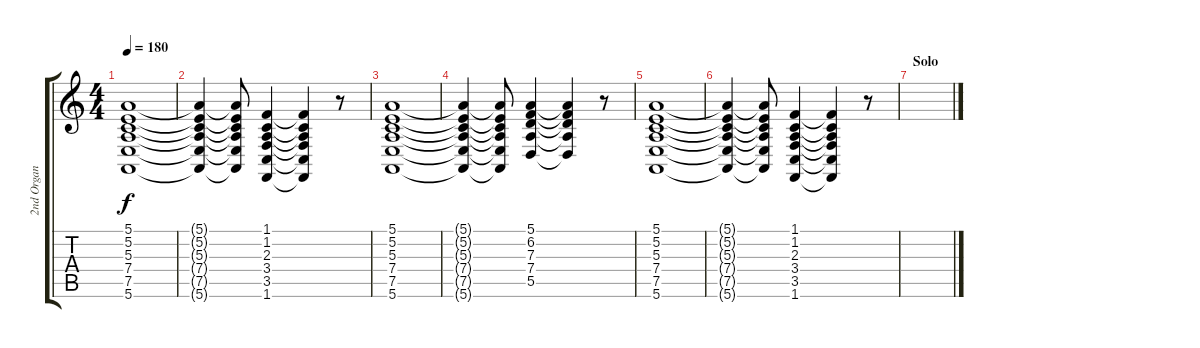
\track ("2nd Organ" "2nd Organ") {instrument drawbarorgan}
\staff {score tabs}
\tuning (E4 B3 G3 D3 A2 E2) {hide}
\ts (4 4)
\tempo 180
\clef g2
\ks c
(5.1 5.2 5.3 7.4 7.5 5.6).1{dy f} |
(5.1{t} 5.2{t} 5.3{t} 7.4{t} 7.5{t} 5.6{t}).4 (5.1{t} 5.2{t} 5.3{t} 7.4{t} 7.5{t} 5.6{t}).8 (1.1 1.2 2.3 3.4 3.5 1.6).4 (1.1{t} 1.2{t} 2.3{t} 3.4{t} 3.5{t} 1.6{t}).4 r.8 |
(5.1 5.2 5.3 7.4 7.5 5.6).1 |
(5.1{t} 5.2{t} 5.3{t} 7.4{t} 7.5{t} 5.6{t}).4 (5.1{t} 5.2{t} 5.3{t} 7.4{t} 7.5{t} 5.6{t}).8 (5.1 6.2 7.3 7.4 5.5).4 (5.1{t} 6.2{t} 7.3{t} 7.4{t} 5.5{t}).4 r.8 |
(5.1 5.2 5.3 7.4 7.5 5.6).1 |
(5.1{t} 5.2{t} 5.3{t} 7.4{t} 7.5{t} 5.6{t}).4 (5.1{t} 5.2{t} 5.3{t} 7.4{t} 7.5{t} 5.6{t}).8 (1.1 1.2 2.3 3.4 3.5 1.6).4 (1.1{t} 1.2{t} 2.3{t} 3.4{t} 3.5{t} 1.6{t}).4 r.8 |
\section ("" "Solo")
